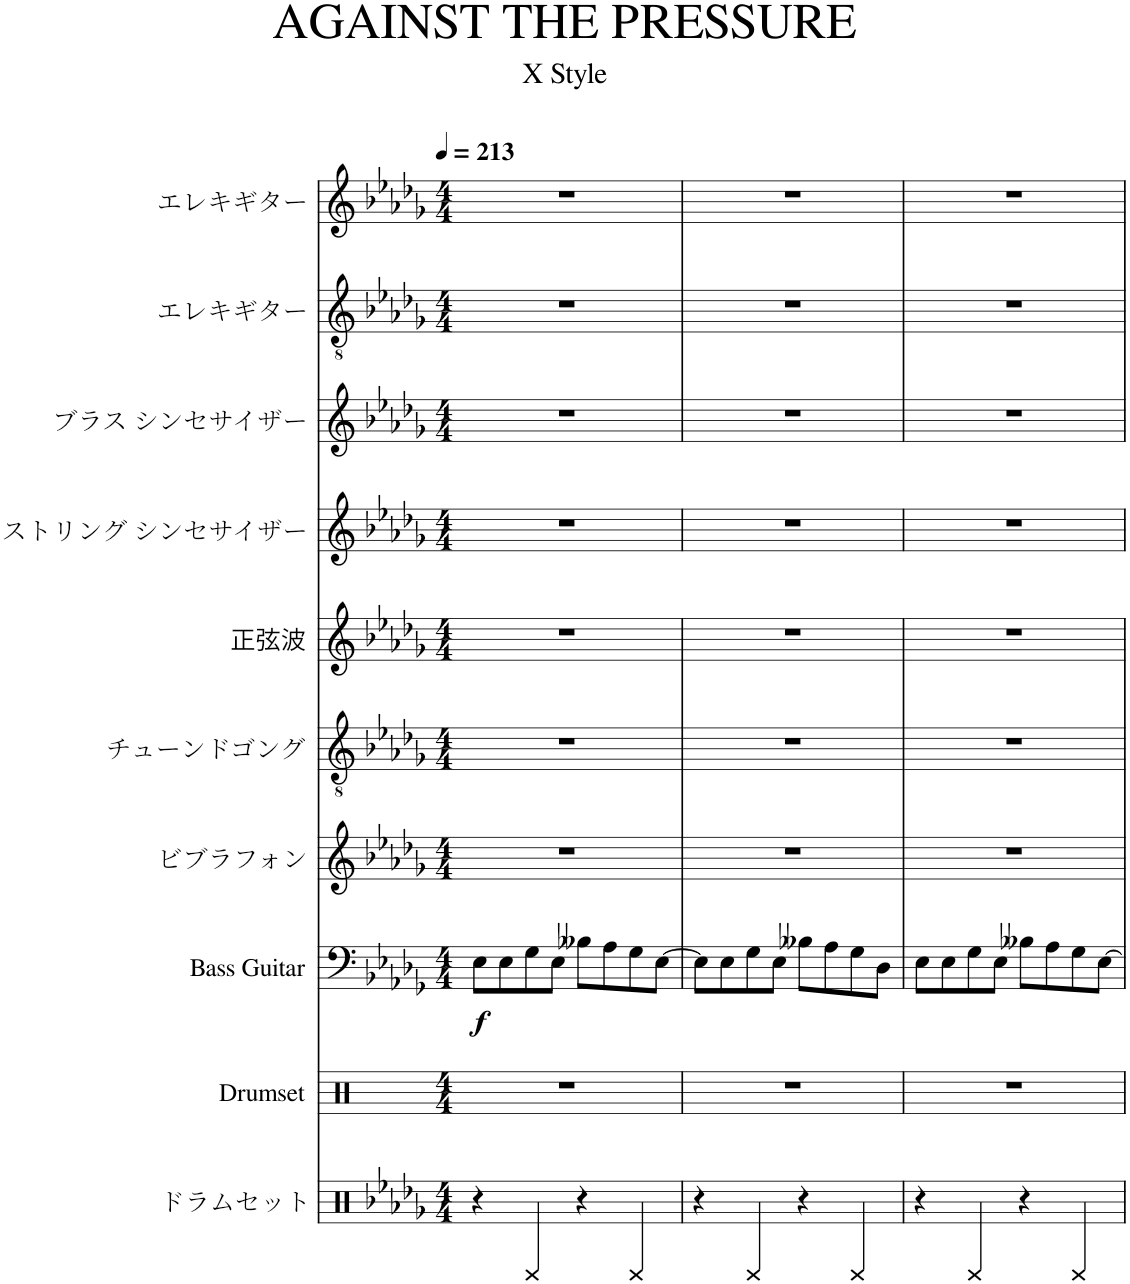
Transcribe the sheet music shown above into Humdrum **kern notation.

**kern	**kern	**kern	**dynam	**kern	**kern	**kern	**kern	**kern	**kern	**kern
*part10	*part9	*part8	*part8	*part7	*part6	*part5	*part4	*part3	*part2	*part1
*staff10	*staff9	*staff8	*staff8	*staff7	*staff6	*staff5	*staff4	*staff3	*staff2	*staff1
*I"ドラムセット	*I"Drumset	*I"Bass Guitar	*	*I"ビブラフォン	*I"チューンドゴング	*I"正弦波	*I"ストリング シンセサイザー	*I"ブラス シンセサイザー	*I"エレキギター	*I"エレキギター
*	*I'Drs.	*I'B. Guit.	*	*	*	*	*	*	*	*
*clefX	*clefX	*clefF4	*	*clefG2	*clefGv2	*clefG2	*clefG2	*clefG2	*clefGv2	*clefG2
*	*	*Trd7c12	*	*	*	*	*	*	*	*
*k[b-e-a-d-g-]	*k[]	*k[b-e-a-d-g-]	*	*k[b-e-a-d-g-]	*k[b-e-a-d-g-]	*k[b-e-a-d-g-]	*k[b-e-a-d-g-]	*k[b-e-a-d-g-]	*k[b-e-a-d-g-]	*k[b-e-a-d-g-]
*M4/4	*M4/4	*M4/4	*	*M4/4	*M4/4	*M4/4	*M4/4	*M4/4	*M4/4	*M4/4
*MM213	*MM213	*MM213	*	*MM213	*MM213	*MM213	*MM213	*MM213	*MM213	*MM213
=1	=1	=1	=1	=1	=1	=1	=1	=1	=1	=1
!	!	!	!LO:DY:b	!	!	!	!	!	!	!
4r	1r	8E-\L	f	1r	1r	1r	1r	1r	1r	1r
.	.	8E-\	.	.	.	.	.	.	.	.
4BBn/	.	8G-\	.	.	.	.	.	.	.	.
.	.	8E-\J	.	.	.	.	.	.	.	.
4r	.	8B--X\L	.	.	.	.	.	.	.	.
.	.	8A-\	.	.	.	.	.	.	.	.
4BB/	.	8G-\	.	.	.	.	.	.	.	.
.	.	[8E-\J	.	.	.	.	.	.	.	.
=2	=2	=2	=2	=2	=2	=2	=2	=2	=2	=2
4r	1r	8E-\L]	.	1r	1r	1r	1r	1r	1r	1r
.	.	8E-\	.	.	.	.	.	.	.	.
4BBn/	.	8G-\	.	.	.	.	.	.	.	.
.	.	8E-\J	.	.	.	.	.	.	.	.
4r	.	8B--X\L	.	.	.	.	.	.	.	.
.	.	8A-\	.	.	.	.	.	.	.	.
4BB/	.	8G-\	.	.	.	.	.	.	.	.
.	.	8D-\J	.	.	.	.	.	.	.	.
=3	=3	=3	=3	=3	=3	=3	=3	=3	=3	=3
4r	1r	8E-\L	.	1r	1r	1r	1r	1r	1r	1r
.	.	8E-\	.	.	.	.	.	.	.	.
4BBn/	.	8G-\	.	.	.	.	.	.	.	.
.	.	8E-\J	.	.	.	.	.	.	.	.
4r	.	8B--X\L	.	.	.	.	.	.	.	.
.	.	8A-\	.	.	.	.	.	.	.	.
4BB/	.	8G-\	.	.	.	.	.	.	.	.
.	.	[8E-\J	.	.	.	.	.	.	.	.
=	=	=	=	=	=	=	=	=	=	=
*-	*-	*-	*-	*-	*-	*-	*-	*-	*-	*-
